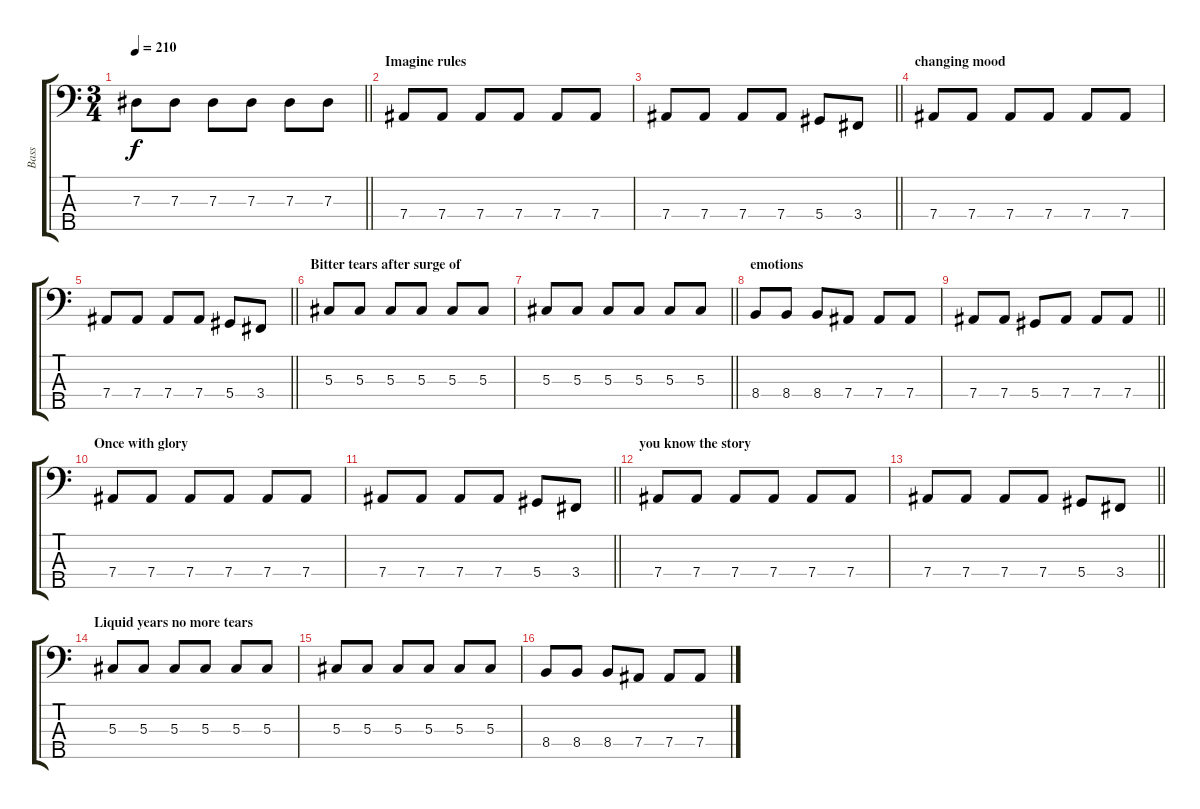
\track ("Bass" "Bass") {instrument electricbasspick}
\staff {score tabs}
\tuning (Gb2 Db2 Ab1 Eb1 Bb0) {hide}
\ts (3 4)
\tempo 210
\clef f4
\barLineRight lightlight
\ks c
7.3.8{dy f} 7.3.8 7.3.8 7.3.8 7.3.8 7.3.8 |
\section ("" "Imagine rules")
7.4.8 7.4.8 7.4.8 7.4.8 7.4.8 7.4.8 |
\barLineRight lightlight
7.4.8 7.4.8 7.4.8 7.4.8 5.4.8 3.4.8 |
\section ("" "changing mood")
7.4.8 7.4.8 7.4.8 7.4.8 7.4.8 7.4.8 |
\barLineRight lightlight
7.4.8 7.4.8 7.4.8 7.4.8 5.4.8 3.4.8 |
\section ("" "Bitter tears after surge of ")
5.3.8 5.3.8 5.3.8 5.3.8 5.3.8 5.3.8 |
\barLineRight lightlight
5.3.8 5.3.8 5.3.8 5.3.8 5.3.8 5.3.8 |
\section ("" "emotions")
8.4.8 8.4.8 8.4.8 7.4.8 7.4.8 7.4.8 |
\barLineRight lightlight
7.4.8 7.4.8 5.4.8 7.4.8 7.4.8 7.4.8 |
\section ("" "Once with glory ")
7.4.8 7.4.8 7.4.8 7.4.8 7.4.8 7.4.8 |
\barLineRight lightlight
7.4.8 7.4.8 7.4.8 7.4.8 5.4.8 3.4.8 |
\section ("" "you know the story")
7.4.8 7.4.8 7.4.8 7.4.8 7.4.8 7.4.8 |
\barLineRight lightlight
7.4.8 7.4.8 7.4.8 7.4.8 5.4.8 3.4.8 |
\section ("" "Liquid years no more tears")
5.3.8 5.3.8 5.3.8 5.3.8 5.3.8 5.3.8 |
5.3.8 5.3.8 5.3.8 5.3.8 5.3.8 5.3.8 |
8.4.8 8.4.8 8.4.8 7.4.8 7.4.8 7.4.8
